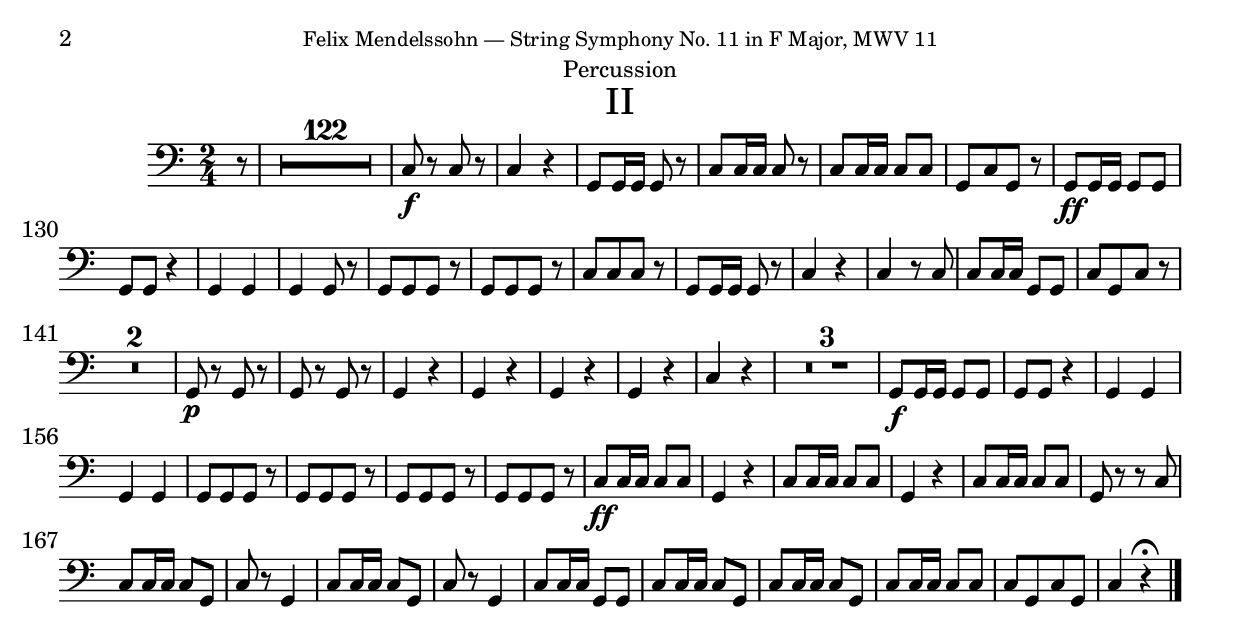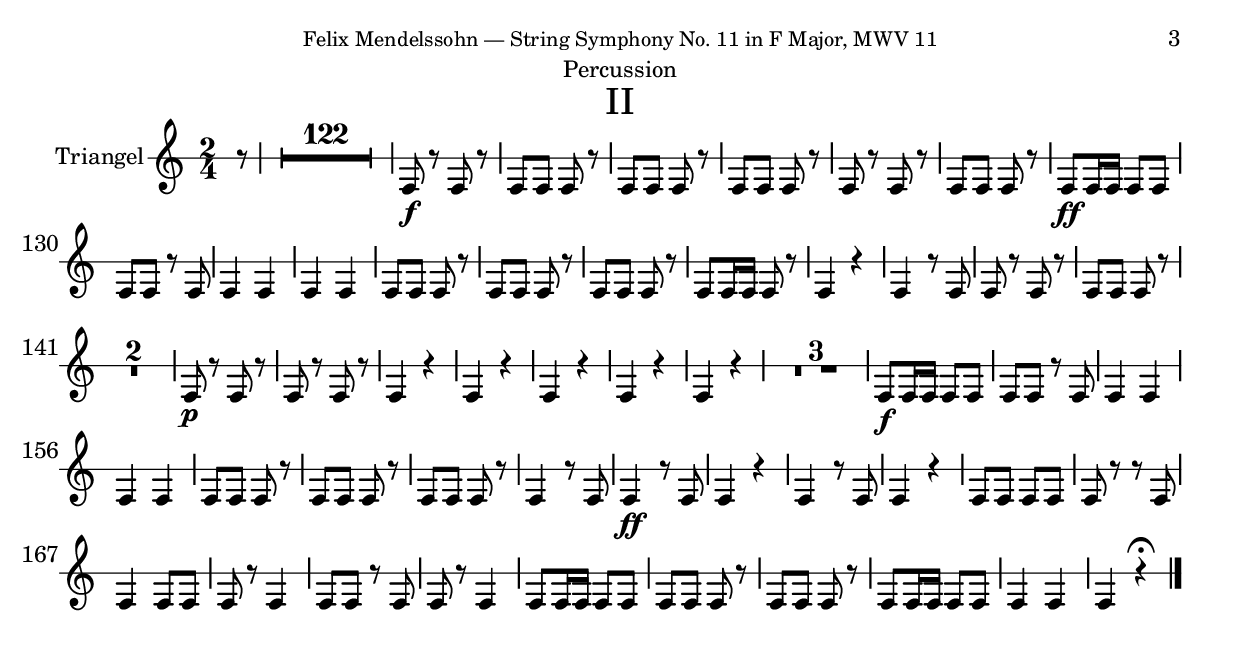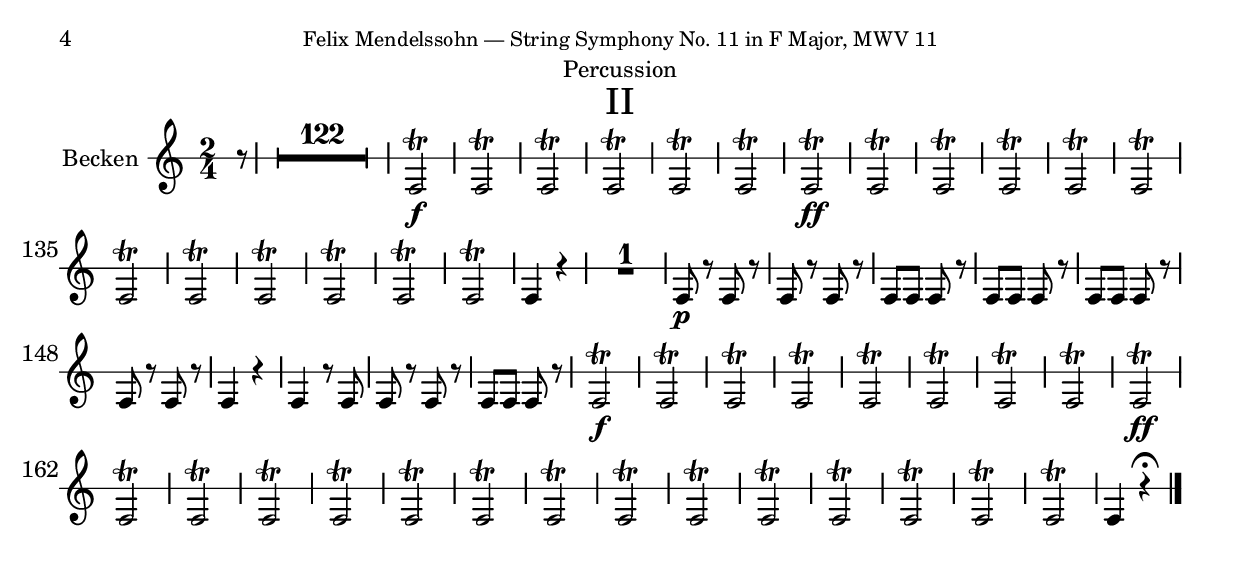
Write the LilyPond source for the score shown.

%###############################################################################
%#                                 H E A D E R                                 #
%###############################################################################
%
%  Composer           : Felix Mendelssohn (1809 - 1847)
%  work               : String Symphony No. 11 in F Major, MWV 11
%  Source             : Leipziger Ausgabe der Werke, Serie I, Bd.3
%  Type of score      : Score for Percussion
%  Typesetter         : Sébastien MANEN
%  date of initiation : Sunday 15 January 2023, 12:23
%
%###############################################################################
%#                          I N C L U D E   F I L E S                          #
%###############################################################################
\version "2.22.1"
\include "./00-Common/Symph11_MWV11_Header.ily"
\include "./00-Common/Symph11_MWV11_PaperParts.ily"
%  work        : String Symphony No. 11 in F major, MWV 11
%  typesetter  : Sébastien MANEN
%  date        : Sunday 15 January 2023, 12:23
%###############################################################################
%#                           T I M E   S E C T I O N                           #
%###############################################################################
timeMvtI = {
	\time 4/4
}
timeMvtII = {
	\time 2/4
}
timeMvtIII = {
	\time 3/4
}
timeMvtIV = {
	\time 6/8
}
timeMvtV = {
	\time 4/4
}

\include "./00-Common/Symph11_MWV11_LayoutParts.ily"
%  work        : String Symphony No. 11 in F major, MWV 11
%  typesetter  : Sébastien MANEN
%  date        : Sunday 15 January 2023, 12:23
%###############################################################################
%#                      S H O R T C U T S   S E C T I O N                      #
%###############################################################################
arco = \markup {\italic arco}
bassi = \markup {Bassi}
cb = \markup {Cb.}
pizz = \markup {\italic pizz.}
semprepp = \markup {\italic {sempre} \dynamic pp}
vc = \markup {Vc.}

crescendo = \markup {\italic crescendo}
pcrescendo = \markup { \dynamic p \italic crescendo}
simile = \markup {\italic simile}

adlib = \markup {\italic {ad lib.}}
dolce = \markup {\italic {dolce}}


atempo = \markup {\italic {a tempo}}
crescmarkup = \markup {\italic cresc.}
dimmarkup = \markup {\italic dim.}
pocorit = \markup {\italic {poco rit.}}
rit = \markup {\italic rit.}


%\include "./00-Common/Symph11_MWV11_Format_Part01_ViolinI.ily"
%  work        : String Symphony No. 11 in F major, MWV 11
%  typesetter  : Sébastien MANEN
%  date        : Sunday 15 January 2023, 12:23
%###############################################################################
%#                       T E M P I  C O N D U C T O R S                        #
%###############################################################################
tempiMvtI = {
	\tempo "Adagio" 4=60
}
tempiMvtII = {
	\tempo "Commodo Schweizerlied" 4 = 75
}
tempiMvtIII = {
	\tempo "Adagio" 4 = 60
}
tempiMvtIV = {
	\tempo "Allegro moderato" 4. = 90
}
tempiMvtV = {
	\tempo "Allegro molto" 2 = 150
}
%###############################################################################
%#                            T E M P I   P A R T S                            #
%###############################################################################
tempiPartMvtI = {
	
}
tempiPartMvtII = {
	
}
tempiPartMvtIII = {
	
}
tempiPartMvtIV = {
	
}
tempiPartMvtV = {
	
}

%  work        : String Symphony No. 11 in F major, MWV 11
%  typesetter  : Sébastien MANEN
%  date        : Sunday 15 January 2023, 12:23
%###############################################################################
%#                          M U S I C   S E C T I O N                          #
%###############################################################################
musicTimpaniMvtII = \relative c {
	\clef bass
	\override TupletBracket #'bracket-visibility = ##f
	%\set Staff.instrumentName = #"Timpani in d/A"
	\partial 8 r8
% mesures 1 à 5
	R2*122
	
% mesures 6 à 10
	
% mesures 11 à 15
	
% mesures 16 à 20
	
% mesures 21 à 25
	
% mesures 26 à 30
	
% mesures 31 à 35
	
% mesures 36 à 40
	
% mesures 41 à 45
	
% mesures 46 à 50
	
% mesures 51 à 55
	
% mesures 56 à 60
	
% mesures 61 à 65
	
% mesures 66 à 70
	
% mesures 71 à 75
	
% mesures 76 à 80
	
% mesures 81 à 85
	
% mesures 86 à 90
	
% mesures 91 à 95
	
% mesures 96 à 100
	
% mesures 101 à 105
	
% mesures 106 à 110
	
% mesures 111 à 115
	
% mesures 116 à 120
	
% mesures 121 à 125
	
	
	c8\f r c r
	c4 r
	g8 g16 g g8 r
% mesures 126 à 130
	c8 c16 c c8 r
	c8 c16 c c8 c
	g[ c g] r
	g\ff g16 g g8 g
	g g r4
% mesures 131 à 135
	g g
	g g8 r
	g8[ g g] r
	g[ g g] r
	c[ c c] r
% mesures 136 à 140
	g g16 g g8 r
	c4 r
	c r8 c
	c c16 c g8 g
	c[ g c] r
% mesures 141 à 145
	R2*2
	
	g8\p r g r
	g r g r
	g4 r
% mesures 146 à 150
	g r
	g r 
	g r
	c r
	R2*3
% mesures 151 à 155
	
	
	g8\f g16 g g8 g
	g g r4
	g g
% mesures 156 à 160
	g g
	g8[ g g] r
	g8[ g g] r
	g8[ g g] r
	g8[ g g] r
% mesures 161 à 165
	c8\ff c16 c c8 c
	g4 r
	c8 c16 c c8 c
	g4 r
	c8 c16 c c8 c
% mesures 166 à 170
	g8 r r c
	c8 c16 c c8 g
	c r g4
	c8 c16 c c8 g
	c8 r g4
% mesures 171 à 176
	c8 c16 c g8 g
	c8 c16 c16 c8 g
	c8 c16 c16 c8 g
	c8 c16 c16 c8 c
	c[ g c g]
	c4 r\fermata \bar "|."
}

%  work        : String Symphony No. 11 in F major, MWV 11
%  typesetter  : Sébastien MANEN
%  date        : Sunday 15 January 2023, 12:23
%###############################################################################
%#                          M U S I C   S E C T I O N                          #
%###############################################################################
musicTriangelMvtII = \drummode {
    \override Staff.StaffSymbol.line-positions = #'( 0 )
    \override Staff.BarLine.bar-extent = #'(-1.5 . 1.5)
    \set Staff.instrumentName = #"Triangel"
	\partial 8 r8
% mesures 1 à 5
	R2*122
% mesures 6 à 10
	
% mesures 11 à 15
	
% mesures 16 à 20
	
% mesures 21 à 25
	
% mesures 26 à 30
	
% mesures 31 à 35
	
% mesures 36 à 40
	
% mesures 41 à 45
	
% mesures 46 à 50
	
% mesures 51 à 55
	
% mesures 56 à 60
	
% mesures 61 à 65
	
% mesures 66 à 70
	
% mesures 71 à 75
	
% mesures 76 à 80
	
% mesures 81 à 85
	
% mesures 86 à 90
	
% mesures 91 à 95
	
% mesures 96 à 100
	
% mesures 101 à 105
	
% mesures 106 à 110
	
% mesures 111 à 115
	
% mesures 116 à 120
	
% mesures 121 à 125
	
	
	tamb8\f r tamb r
	tamb tamb tamb r
	tamb tamb tamb r
% mesures 126 à 130
	tamb tamb tamb r
	tamb r tamb r
	tamb tamb tamb r
	tamb\ff tamb16 tamb16 tamb8 tamb
	tamb tamb r tamb
% mesures 131 à 135
	tamb4 tamb
	tamb tamb
	tamb8 tamb tamb r
	tamb tamb tamb r
	tamb tamb tamb r
% mesures 136 à 140
	tamb tamb16 tamb tamb8 r
	tamb4 r
	tamb r8 tamb
	tamb r tamb r
	tamb tamb tamb r
% mesures 141 à 145
	R2*2
	
	tamb8\p r tamb r
	tamb r tamb r
	tamb4 r
% mesures 146 à 150
	tamb r
	tamb r
	tamb r
	tamb r
	R2*3
% mesures 151 à 155
	
	
	tamb8\f tamb16 tamb tamb8 tamb
	tamb tamb r tamb
	tamb4 tamb
% mesures 156 à 160
	tamb tamb
	tamb8 tamb tamb r
	tamb tamb tamb r
	tamb tamb tamb r
	tamb4 r8 tamb
% mesures 161 à 165
	tamb4\ff r8 tamb
	tamb4 r
	tamb r8 tamb
	tamb4 r
	tamb8 tamb tamb tamb
% mesures 166 à 170
	tamb r r tamb
	tamb4 tamb8 tamb
	tamb r tamb4
	tamb8 tamb r tamb
	tamb r tamb4
% mesures 171 à 176
	tamb8 tamb16 tamb tamb8 tamb
	tamb tamb tamb r
	tamb tamb tamb r
	tamb tamb16 tamb tamb8 tamb
	tamb4 tamb
	tamb r\fermata \bar "|."
}

%  work        : String Symphony No. 11 in F major, MWV 11
%  typesetter  : Sébastien MANEN
%  date        : Sunday 15 January 2023, 12:23
%###############################################################################
%#                          M U S I C   S E C T I O N                          #
%###############################################################################
musicBeckenMvtII = \drummode {
    \override Staff.StaffSymbol.line-positions = #'( 0 )
    \override Staff.BarLine.bar-extent = #'(-1.5 . 1.5)
    \set Staff.instrumentName = #"Becken"
	\partial 8 r8
% mesures 1 à 5
	R2*122
% mesures 6 à 10
	
% mesures 11 à 15
	
% mesures 16 à 20
	
% mesures 21 à 25
	
% mesures 26 à 30
	
% mesures 31 à 35
	
% mesures 36 à 40
	
% mesures 41 à 45
	
% mesures 46 à 50
	
% mesures 51 à 55
	
% mesures 56 à 60
	
% mesures 61 à 65
	
% mesures 66 à 70
	
% mesures 71 à 75
	
% mesures 76 à 80
	
% mesures 81 à 85
	
% mesures 86 à 90
	
% mesures 91 à 95
	
% mesures 96 à 100
	
% mesures 101 à 105
	
% mesures 106 à 110
	
% mesures 111 à 115
	
% mesures 116 à 120
	
% mesures 121 à 125
	
	
	tamb2\trill\f
	tamb\trill
	tamb\trill
% mesures 126 à 130
	tamb\trill
	tamb\trill
	tamb\trill
	tamb\trill\ff
	tamb\trill
% mesures 131 à 135
	tamb\trill
	tamb\trill
	tamb\trill
	tamb\trill
	tamb\trill
% mesures 136 à 140
	tamb\trill
	tamb\trill
	tamb\trill
	tamb\trill
	tamb\trill
% mesures 141 à 145
	tamb4 r
	R2
	tamb8\p r tamb r
	tamb r tamb r
	tamb tamb tamb r
% mesures 146 à 150
	tamb tamb tamb r
	tamb tamb tamb r
	tamb r tamb r
	tamb4 r
	tamb r8 tamb
% mesures 151 à 155
	tamb r tamb r
	tamb tamb tamb r
	tamb2\f\trill
	tamb\trill
	tamb\trill
% mesures 156 à 160
	tamb\trill
	tamb\trill
	tamb\trill
	tamb\trill
	tamb\trill
% mesures 161 à 165
	tamb\trill\ff
	tamb\trill
	tamb\trill
	tamb\trill
	tamb\trill
% mesures 166 à 170
	tamb\trill
	tamb\trill
	tamb\trill
	tamb\trill
	tamb\trill
% mesures 171 à 176
	tamb\trill
	tamb\trill
	tamb\trill
	tamb\trill
	tamb\trill
	tamb4 r\fermata \bar "|."
}

%###############################################################################
%#                          S C O R E   S E C T I O N                          #
%###############################################################################
\book{
	\header {
		subtitle = \markup { 
			\abs-fontsize #12 \sans
			\center-column {
				"Part for Percussion"
			}
		}
		subsubtitle = \markup { 
			"Felix Mendelssohn — String Symphony No. 11 in F Major, MWV 11"
		}
		instrument = \markup {
			"Percussion"
		}
	}
	\score {
		\new Staff <<
%			\new Voice {
%				\formatBassoMvtI
%			}
			\new Voice {
				\keepWithTag #'(Timpani) \tempiPartMvtII
			}
			\new Voice {
				\timeMvtII \musicTimpaniMvtII
			}
		>>
		\header {
			breakbefore = ##t
			piece = \markup {
				\fill-line {
					\fontsize #4
					II
				}
			}
		}
		\layout {
			\layoutPart
		}
	}
	\score {
		\new Staff <<
%			\new Voice {
%				\formatBassoMvtII
%			}
			\new Voice {
				\keepWithTag #'(Triangel) \tempiPartMvtII
			}
			\new Voice {
				\timeMvtII \musicTriangelMvtII
			}
		>>
		\header {
			breakbefore = ##t
			piece = \markup {
				\fill-line {
					\fontsize #4
					II
				}
			}
		}
		\layout {
			\layoutPart
		}
	}
	\score {
		\new Staff <<
%			\new Voice {
%				\formatBassoMvtIII
%			}
			\new Voice {
				\keepWithTag #'(Becken) \tempiPartMvtII
			}
			\new Voice {
				\timeMvtII \musicBeckenMvtII
			}
		>>
		\header {
			breakbefore = ##t
			piece = \markup {
				\fill-line {
					\fontsize #4
					II
				}
			}
		}
		\layout {
			\layoutPart
		}
	}
}
